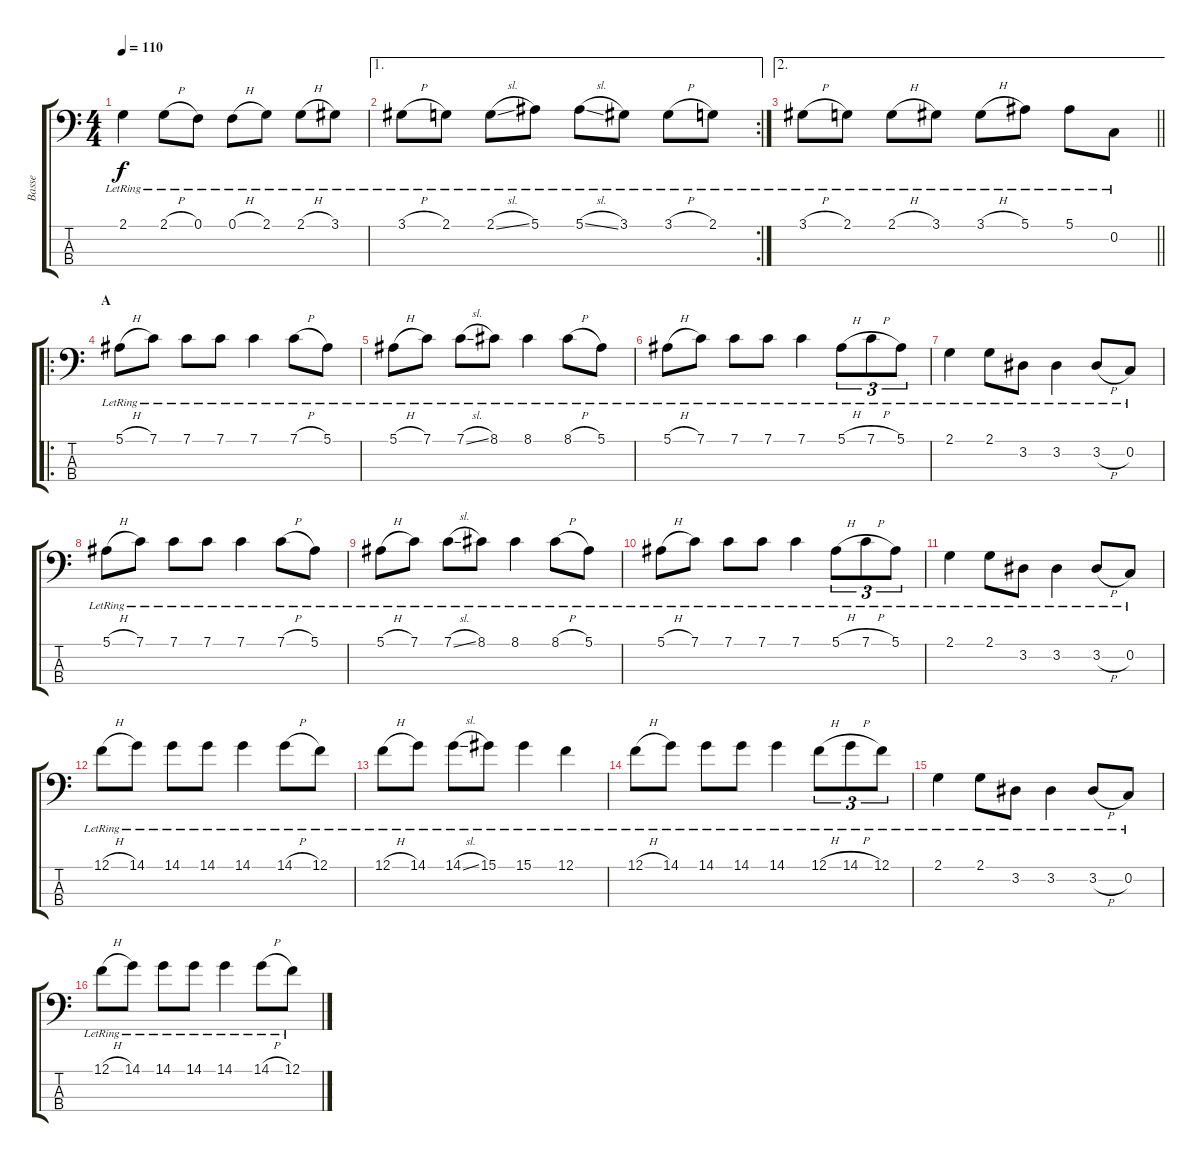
\track ("Basse" "Basse") {instrument electricbassfinger}
\staff {score tabs}
\tuning (F2 C2 G1 C1) {hide}
\ts (4 4)
\tempo 110
\clef f4
\ks c
2.1{lr}.4{dy f} 2.1{h lr}.8 0.1{lr}.8 0.1{h lr}.8 2.1{lr}.8 2.1{h lr}.8 3.1{lr}.8 |
\ae 1
\rc 2
3.1{h lr}.8 2.1{lr}.8 2.1{sl lr}.8 5.1{lr}.8 5.1{sl lr}.8 3.1{lr}.8 3.1{h lr}.8 2.1{lr}.8 |
\ae 2
\barLineRight lightlight
3.1{h lr}.8 2.1{lr}.8 2.1{h lr}.8 3.1{lr}.8 3.1{h lr}.8 5.1{lr}.8 5.1{lr}.8 0.2{lr}.8 |
\ro
\section ("" "A")
5.1{h lr}.8 7.1{lr}.8 7.1{lr}.8 7.1{lr}.8 7.1{lr}.4 7.1{h lr}.8 5.1{lr}.8 |
5.1{h lr}.8 7.1{lr}.8 7.1{sl lr}.8 8.1{lr}.8 8.1{lr}.4 8.1{h lr}.8 5.1{lr}.8 |
5.1{h lr}.8 7.1{lr}.8 7.1{lr}.8 7.1{lr}.8 7.1{lr}.4 5.1{h lr}.8{tu (3 2)} 7.1{h lr}.8{tu (3 2)} 5.1{lr}.8{tu (3 2)} |
2.1{lr}.4 2.1{lr}.8 3.2{lr}.8 3.2{lr}.4 3.2{h lr}.8 0.2{lr}.8 |
5.1{h lr}.8 7.1{lr}.8 7.1{lr}.8 7.1{lr}.8 7.1{lr}.4 7.1{h lr}.8 5.1{lr}.8 |
5.1{h lr}.8 7.1{lr}.8 7.1{sl lr}.8 8.1{lr}.8 8.1{lr}.4 8.1{h lr}.8 5.1{lr}.8 |
5.1{h lr}.8 7.1{lr}.8 7.1{lr}.8 7.1{lr}.8 7.1{lr}.4 5.1{h lr}.8{tu (3 2)} 7.1{h lr}.8{tu (3 2)} 5.1{lr}.8{tu (3 2)} |
2.1{lr}.4 2.1{lr}.8 3.2{lr}.8 3.2{lr}.4 3.2{h lr}.8 0.2{lr}.8 |
12.1{h lr}.8 14.1{lr}.8 14.1{lr}.8 14.1{lr}.8 14.1{lr}.4 14.1{h lr}.8 12.1{lr}.8 |
12.1{h lr}.8 14.1{lr}.8 14.1{sl lr}.8 15.1{lr}.8 15.1{lr}.4 12.1{lr}.4 |
12.1{h lr}.8 14.1{lr}.8 14.1{lr}.8 14.1{lr}.8 14.1{lr}.4 12.1{h lr}.8{tu (3 2)} 14.1{h lr}.8{tu (3 2)} 12.1{lr}.8{tu (3 2)} |
2.1{lr}.4 2.1{lr}.8 3.2{lr}.8 3.2{lr}.4 3.2{h lr}.8 0.2{lr}.8 |
12.1{h lr}.8 14.1{lr}.8 14.1{lr}.8 14.1{lr}.8 14.1{lr}.4 14.1{h lr}.8 12.1{lr}.8
